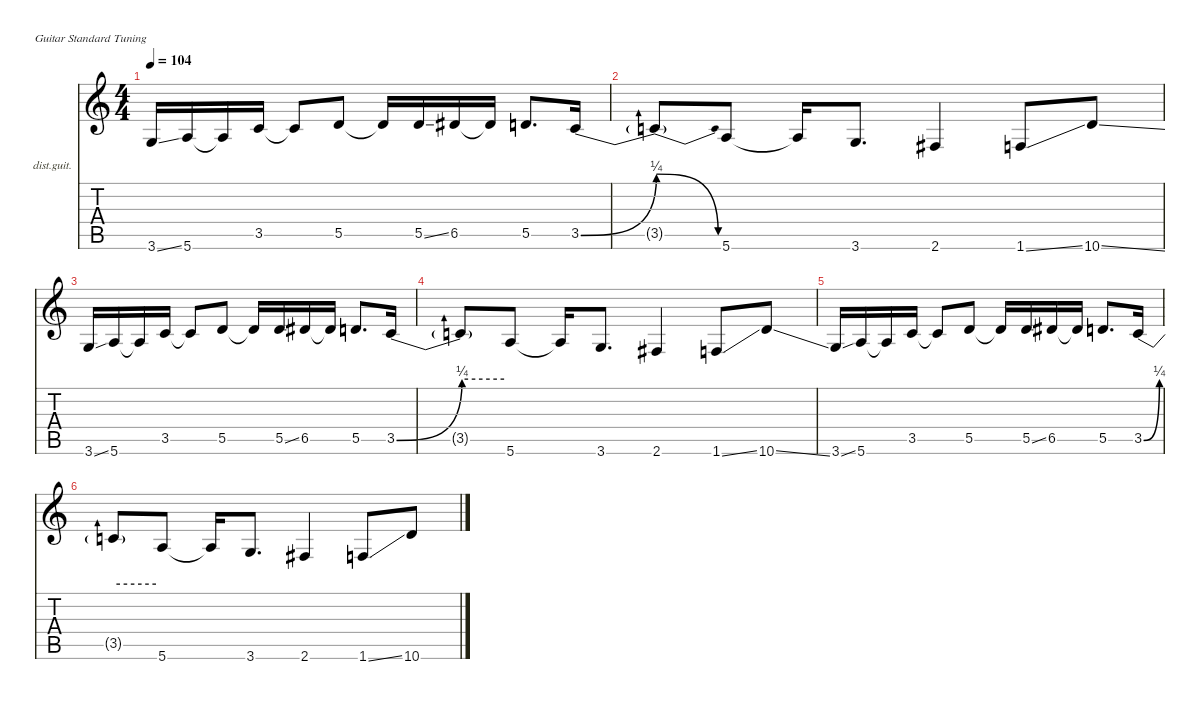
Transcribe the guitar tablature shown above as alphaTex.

\defaultSystemsLayout 4
\hideDynamics
\bracketExtendMode nobrackets
\firstSystemTrackNameOrientation horizontal
\otherSystemsTrackNameOrientation horizontal
\track ("Guitar 3 (Rhythm 2)" "dist.guit.") {instrument distortionguitar}
\staff {score tabs}
\tuning (E4 B3 G3 D3 A2 E2)
\ts (4 4)
\tempo 104
\clef g2
\ks c
3.6{ss}.16{dy f} 5.6.16 5.6{t}.16 3.5.16 3.5{t}.8 5.5.8 5.5{t}.16 5.5{ss}.16 6.5{acc #}.16 6.5{t acc #}.16 5.5.8{d} 3.5{be (bend 0 0 60 1)}.16 |
3.5{be (release 0 1 60 0) t}.8 5.6.8 5.6{t}.16 3.6.8{d} 2.6{acc #}.4 1.6{ss}.8 10.6{ss}.8 |
3.6{ss}.16 5.6.16 5.6{t}.16 3.5.16 3.5{t}.8 5.5.8 5.5{t}.16 5.5{ss}.16 6.5{acc #}.16 6.5{t acc #}.16 5.5.8{d} 3.5{be (bend 0 0 60 1)}.16 |
3.5{be (hold 0 1 60 1) t}.8 5.6.8 5.6{t}.16 3.6.8{d} 2.6{acc #}.4 1.6{ss}.8 10.6{ss}.8 |
3.6{ss}.16 5.6.16 5.6{t}.16 3.5.16 3.5{t}.8 5.5.8 5.5{t}.16 5.5{ss}.16 6.5{acc #}.16 6.5{t acc #}.16 5.5.8{d} 3.5{be (bend 0 0 60 1)}.16 |
3.5{be (hold 0 1 60 1) t}.8 5.6.8 5.6{t}.16 3.6.8{d} 2.6{acc #}.4 1.6{ss}.8 10.6.8
